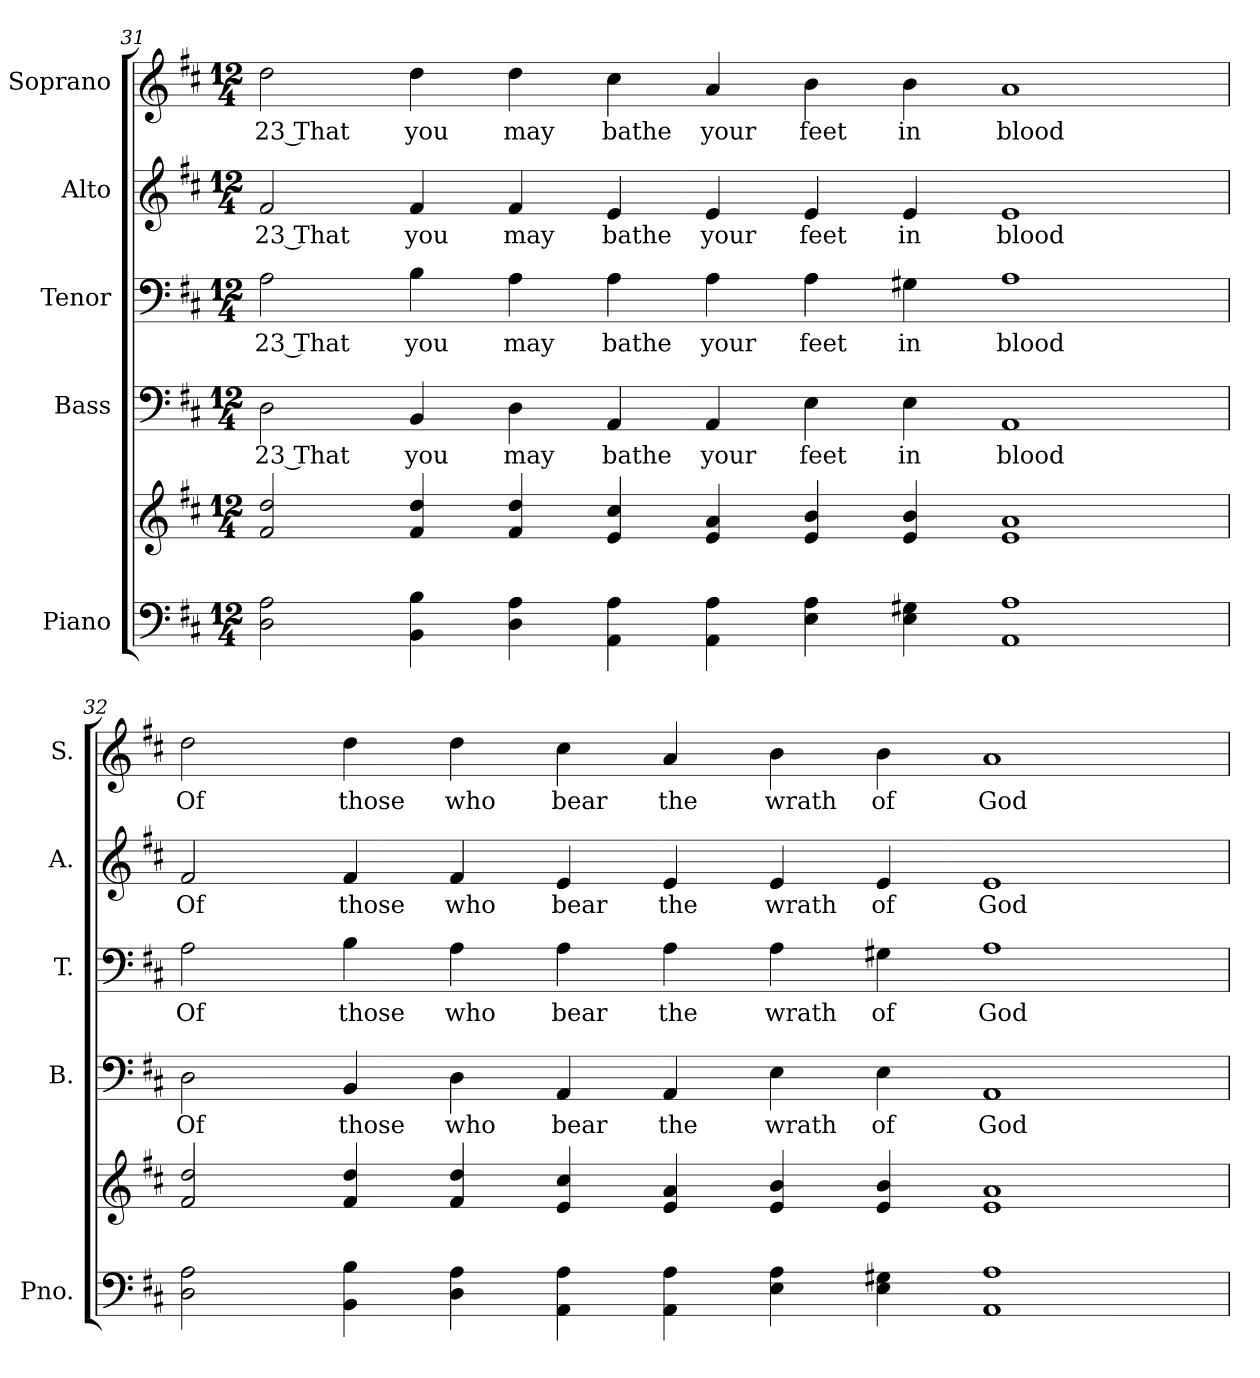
**kern	**kern	**kern	**text	**kern	**text	**kern	**text	**kern	**text
*part5	*part5	*part4	*part4	*part3	*part3	*part2	*part2	*part1	*part1
*staff6	*staff5	*staff4	*staff4	*staff3	*staff3	*staff2	*staff2	*staff1	*staff1
*I"Piano	*	*I"Bass	*	*I"Tenor	*	*I"Alto	*	*I"Soprano	*
*I'Pno.	*	*I'B.	*	*I'T.	*	*I'A.	*	*I'S.	*
!!LO:PB:g=z
*clefF4	*clefG2	*clefF4	*	*clefF4	*	*clefG2	*	*clefG2	*
*k[f#c#]	*k[f#c#]	*k[f#c#]	*	*k[f#c#]	*	*k[f#c#]	*	*k[f#c#]	*
*D:	*D:	*D:	*	*D:	*	*D:	*	*D:	*
*M12/4	*M12/4	*M12/4	*	*M12/4	*	*M12/4	*	*M12/4	*
=31	=31	=31	=31	=31	=31	=31	=31	=31	=31
!	!	!	!LO:LY:b:color=#000000	!	!	!	!	!	!
!	!	!	!	!	!LO:LY:b:color=#000000	!	!	!	!
!	!	!	!	!	!	!	!LO:LY:b:color=#000000	!	!
!	!	!	!	!	!	!	!	!	!LO:LY:b:color=#000000
2Di\ 2Ai	2f#i/ 2ddi	2Di\	23 That	2Ai\	23 That	2f#i/	23 That	2ddi\	23 That
!	!	!	!LO:LY:b:color=#000000	!	!	!	!	!	!
!	!	!	!	!	!LO:LY:b:color=#000000	!	!	!	!
!	!	!	!	!	!	!	!LO:LY:b:color=#000000	!	!
!	!	!	!	!	!	!	!	!	!LO:LY:b:color=#000000
4BBi\ 4Bi	4f#i/ 4ddi	4BBi/	you	4Bi\	you	4f#i/	you	4ddi\	you
!	!	!	!LO:LY:b:color=#000000	!	!	!	!	!	!
!	!	!	!	!	!LO:LY:b:color=#000000	!	!	!	!
!	!	!	!	!	!	!	!LO:LY:b:color=#000000	!	!
!	!	!	!	!	!	!	!	!	!LO:LY:b:color=#000000
4Di\ 4Ai	4f#i/ 4ddi	4Di\	may	4Ai\	may	4f#i/	may	4ddi\	may
!	!	!	!LO:LY:b:color=#000000	!	!	!	!	!	!
!	!	!	!	!	!LO:LY:b:color=#000000	!	!	!	!
!	!	!	!	!	!	!	!LO:LY:b:color=#000000	!	!
!	!	!	!	!	!	!	!	!	!LO:LY:b:color=#000000
4AAi\ 4Ai	4ei/ 4cc#i	4AAi/	bathe	4Ai\	bathe	4ei/	bathe	4cc#i\	bathe
!	!	!	!LO:LY:b:color=#000000	!	!	!	!	!	!
!	!	!	!	!	!LO:LY:b:color=#000000	!	!	!	!
!	!	!	!	!	!	!	!LO:LY:b:color=#000000	!	!
!	!	!	!	!	!	!	!	!	!LO:LY:b:color=#000000
4AAi\ 4Ai	4ei/ 4ai	4AAi/	your	4Ai\	your	4ei/	your	4ai/	your
!	!	!	!LO:LY:b:color=#000000	!	!	!	!	!	!
!	!	!	!	!	!LO:LY:b:color=#000000	!	!	!	!
!	!	!	!	!	!	!	!LO:LY:b:color=#000000	!	!
!	!	!	!	!	!	!	!	!	!LO:LY:b:color=#000000
4Ei\ 4Ai	4ei/ 4bi	4Ei\	feet	4Ai\	feet	4ei/	feet	4bi\	feet
!	!	!	!LO:LY:b:color=#000000	!	!	!	!	!	!
!	!	!	!	!	!LO:LY:b:color=#000000	!	!	!	!
!	!	!	!	!	!	!	!LO:LY:b:color=#000000	!	!
!	!	!	!	!	!	!	!	!	!LO:LY:b:color=#000000
4Ei\ 4G#Xi	4ei/ 4bi	4Ei\	in	4G#Xi\	in	4ei/	in	4bi\	in
!	!	!	!LO:LY:b:color=#000000	!	!	!	!	!	!
!	!	!	!	!	!LO:LY:b:color=#000000	!	!	!	!
!	!	!	!	!	!	!	!LO:LY:b:color=#000000	!	!
!	!	!	!	!	!	!	!	!	!LO:LY:b:color=#000000
1AAi 1Ai	1ei 1ai	1AAi	blood	1Ai	blood	1ei	blood	1ai	blood
=32	=32	=32	=32	=32	=32	=32	=32	=32	=32
!	!	!	!LO:LY:b:color=#000000	!	!	!	!	!	!
!	!	!	!	!	!LO:LY:b:color=#000000	!	!	!	!
!	!	!	!	!	!	!	!LO:LY:b:color=#000000	!	!
!	!	!	!	!	!	!	!	!	!LO:LY:b:color=#000000
2Di\ 2Ai	2f#i/ 2ddi	2Di\	Of	2Ai\	Of	2f#i/	Of	2ddi\	Of
!	!	!	!LO:LY:b:color=#000000	!	!	!	!	!	!
!	!	!	!	!	!LO:LY:b:color=#000000	!	!	!	!
!	!	!	!	!	!	!	!LO:LY:b:color=#000000	!	!
!	!	!	!	!	!	!	!	!	!LO:LY:b:color=#000000
4BBi\ 4Bi	4f#i/ 4ddi	4BBi/	those	4Bi\	those	4f#i/	those	4ddi\	those
!	!	!	!LO:LY:b:color=#000000	!	!	!	!	!	!
!	!	!	!	!	!LO:LY:b:color=#000000	!	!	!	!
!	!	!	!	!	!	!	!LO:LY:b:color=#000000	!	!
!	!	!	!	!	!	!	!	!	!LO:LY:b:color=#000000
4Di\ 4Ai	4f#i/ 4ddi	4Di\	who	4Ai\	who	4f#i/	who	4ddi\	who
!	!	!	!LO:LY:b:color=#000000	!	!	!	!	!	!
!	!	!	!	!	!LO:LY:b:color=#000000	!	!	!	!
!	!	!	!	!	!	!	!LO:LY:b:color=#000000	!	!
!	!	!	!	!	!	!	!	!	!LO:LY:b:color=#000000
4AAi\ 4Ai	4ei/ 4cc#i	4AAi/	bear	4Ai\	bear	4ei/	bear	4cc#i\	bear
!	!	!	!LO:LY:b:color=#000000	!	!	!	!	!	!
!	!	!	!	!	!LO:LY:b:color=#000000	!	!	!	!
!	!	!	!	!	!	!	!LO:LY:b:color=#000000	!	!
!	!	!	!	!	!	!	!	!	!LO:LY:b:color=#000000
4AAi\ 4Ai	4ei/ 4ai	4AAi/	the	4Ai\	the	4ei/	the	4ai/	the
!	!	!	!LO:LY:b:color=#000000	!	!	!	!	!	!
!	!	!	!	!	!LO:LY:b:color=#000000	!	!	!	!
!	!	!	!	!	!	!	!LO:LY:b:color=#000000	!	!
!	!	!	!	!	!	!	!	!	!LO:LY:b:color=#000000
4Ei\ 4Ai	4ei/ 4bi	4Ei\	wrath	4Ai\	wrath	4ei/	wrath	4bi\	wrath
!	!	!	!LO:LY:b:color=#000000	!	!	!	!	!	!
!	!	!	!	!	!LO:LY:b:color=#000000	!	!	!	!
!	!	!	!	!	!	!	!LO:LY:b:color=#000000	!	!
!	!	!	!	!	!	!	!	!	!LO:LY:b:color=#000000
4Ei\ 4G#Xi	4ei/ 4bi	4Ei\	of	4G#Xi\	of	4ei/	of	4bi\	of
!	!	!	!LO:LY:b:color=#000000	!	!	!	!	!	!
!	!	!	!	!	!LO:LY:b:color=#000000	!	!	!	!
!	!	!	!	!	!	!	!LO:LY:b:color=#000000	!	!
!	!	!	!	!	!	!	!	!	!LO:LY:b:color=#000000
1AAi 1Ai	1ei 1ai	1AAi	God	1Ai	God	1ei	God	1ai	God
=	=	=	=	=	=	=	=	=	=
*-	*-	*-	*-	*-	*-	*-	*-	*-	*-
